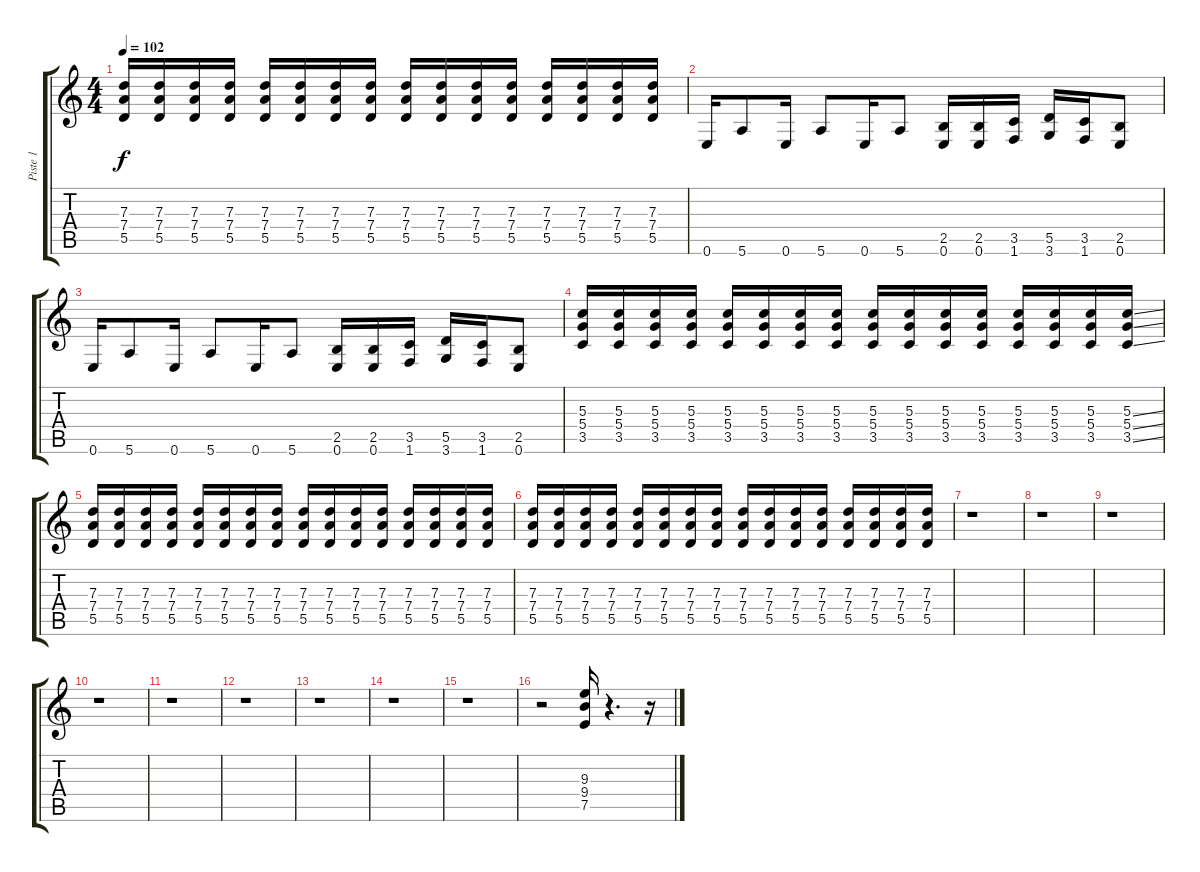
\track ("Piste 1" "Piste 1") {instrument overdrivenguitar}
\staff {score tabs}
\tuning (E4 B3 G3 D3 A2 E2) {hide}
\ts (4 4)
\tempo 102
\clef g2
\ks c
(7.3 7.4 5.5).16{dy f} (7.3 7.4 5.5).16 (7.3 7.4 5.5).16 (7.3 7.4 5.5).16 (7.3 7.4 5.5).16 (7.3 7.4 5.5).16 (7.3 7.4 5.5).16 (7.3 7.4 5.5).16 (7.3 7.4 5.5).16 (7.3 7.4 5.5).16 (7.3 7.4 5.5).16 (7.3 7.4 5.5).16 (7.3 7.4 5.5).16 (7.3 7.4 5.5).16 (7.3 7.4 5.5).16 (7.3 7.4 5.5).16 |
0.6.16 5.6.8 0.6.16 5.6.8 0.6.16 5.6.8 (2.5 0.6).16 (2.5 0.6).16 (3.5 1.6).16 (5.5 3.6).16 (3.5 1.6).16 (2.5 0.6).8 |
0.6.16 5.6.8 0.6.16 5.6.8 0.6.16 5.6.8 (2.5 0.6).16 (2.5 0.6).16 (3.5 1.6).16 (5.5 3.6).16 (3.5 1.6).16 (2.5 0.6).8 |
(5.3 5.4 3.5).16 (5.3 5.4 3.5).16 (5.3 5.4 3.5).16 (5.3 5.4 3.5).16 (5.3 5.4 3.5).16 (5.3 5.4 3.5).16 (5.3 5.4 3.5).16 (5.3 5.4 3.5).16 (5.3 5.4 3.5).16 (5.3 5.4 3.5).16 (5.3 5.4 3.5).16 (5.3 5.4 3.5).16 (5.3 5.4 3.5).16 (5.3 5.4 3.5).16 (5.3 5.4 3.5).16 (5.3{ss} 5.4{ss} 3.5{ss}).16 |
(7.3 7.4 5.5).16 (7.3 7.4 5.5).16 (7.3 7.4 5.5).16 (7.3 7.4 5.5).16 (7.3 7.4 5.5).16 (7.3 7.4 5.5).16 (7.3 7.4 5.5).16 (7.3 7.4 5.5).16 (7.3 7.4 5.5).16 (7.3 7.4 5.5).16 (7.3 7.4 5.5).16 (7.3 7.4 5.5).16 (7.3 7.4 5.5).16 (7.3 7.4 5.5).16 (7.3 7.4 5.5).16 (7.3 7.4 5.5).16 |
(7.3 7.4 5.5).16 (7.3 7.4 5.5).16 (7.3 7.4 5.5).16 (7.3 7.4 5.5).16 (7.3 7.4 5.5).16 (7.3 7.4 5.5).16 (7.3 7.4 5.5).16 (7.3 7.4 5.5).16 (7.3 7.4 5.5).16 (7.3 7.4 5.5).16 (7.3 7.4 5.5).16 (7.3 7.4 5.5).16 (7.3 7.4 5.5).16 (7.3 7.4 5.5).16 (7.3 7.4 5.5).16 (7.3 7.4 5.5).16 |
r.1 |
r.1 |
r.1 |
r.1 |
r.1 |
r.1 |
r.1 |
r.1 |
r.1 |
r.2 (9.3 9.4 7.5).16 r.4{d} r.16
